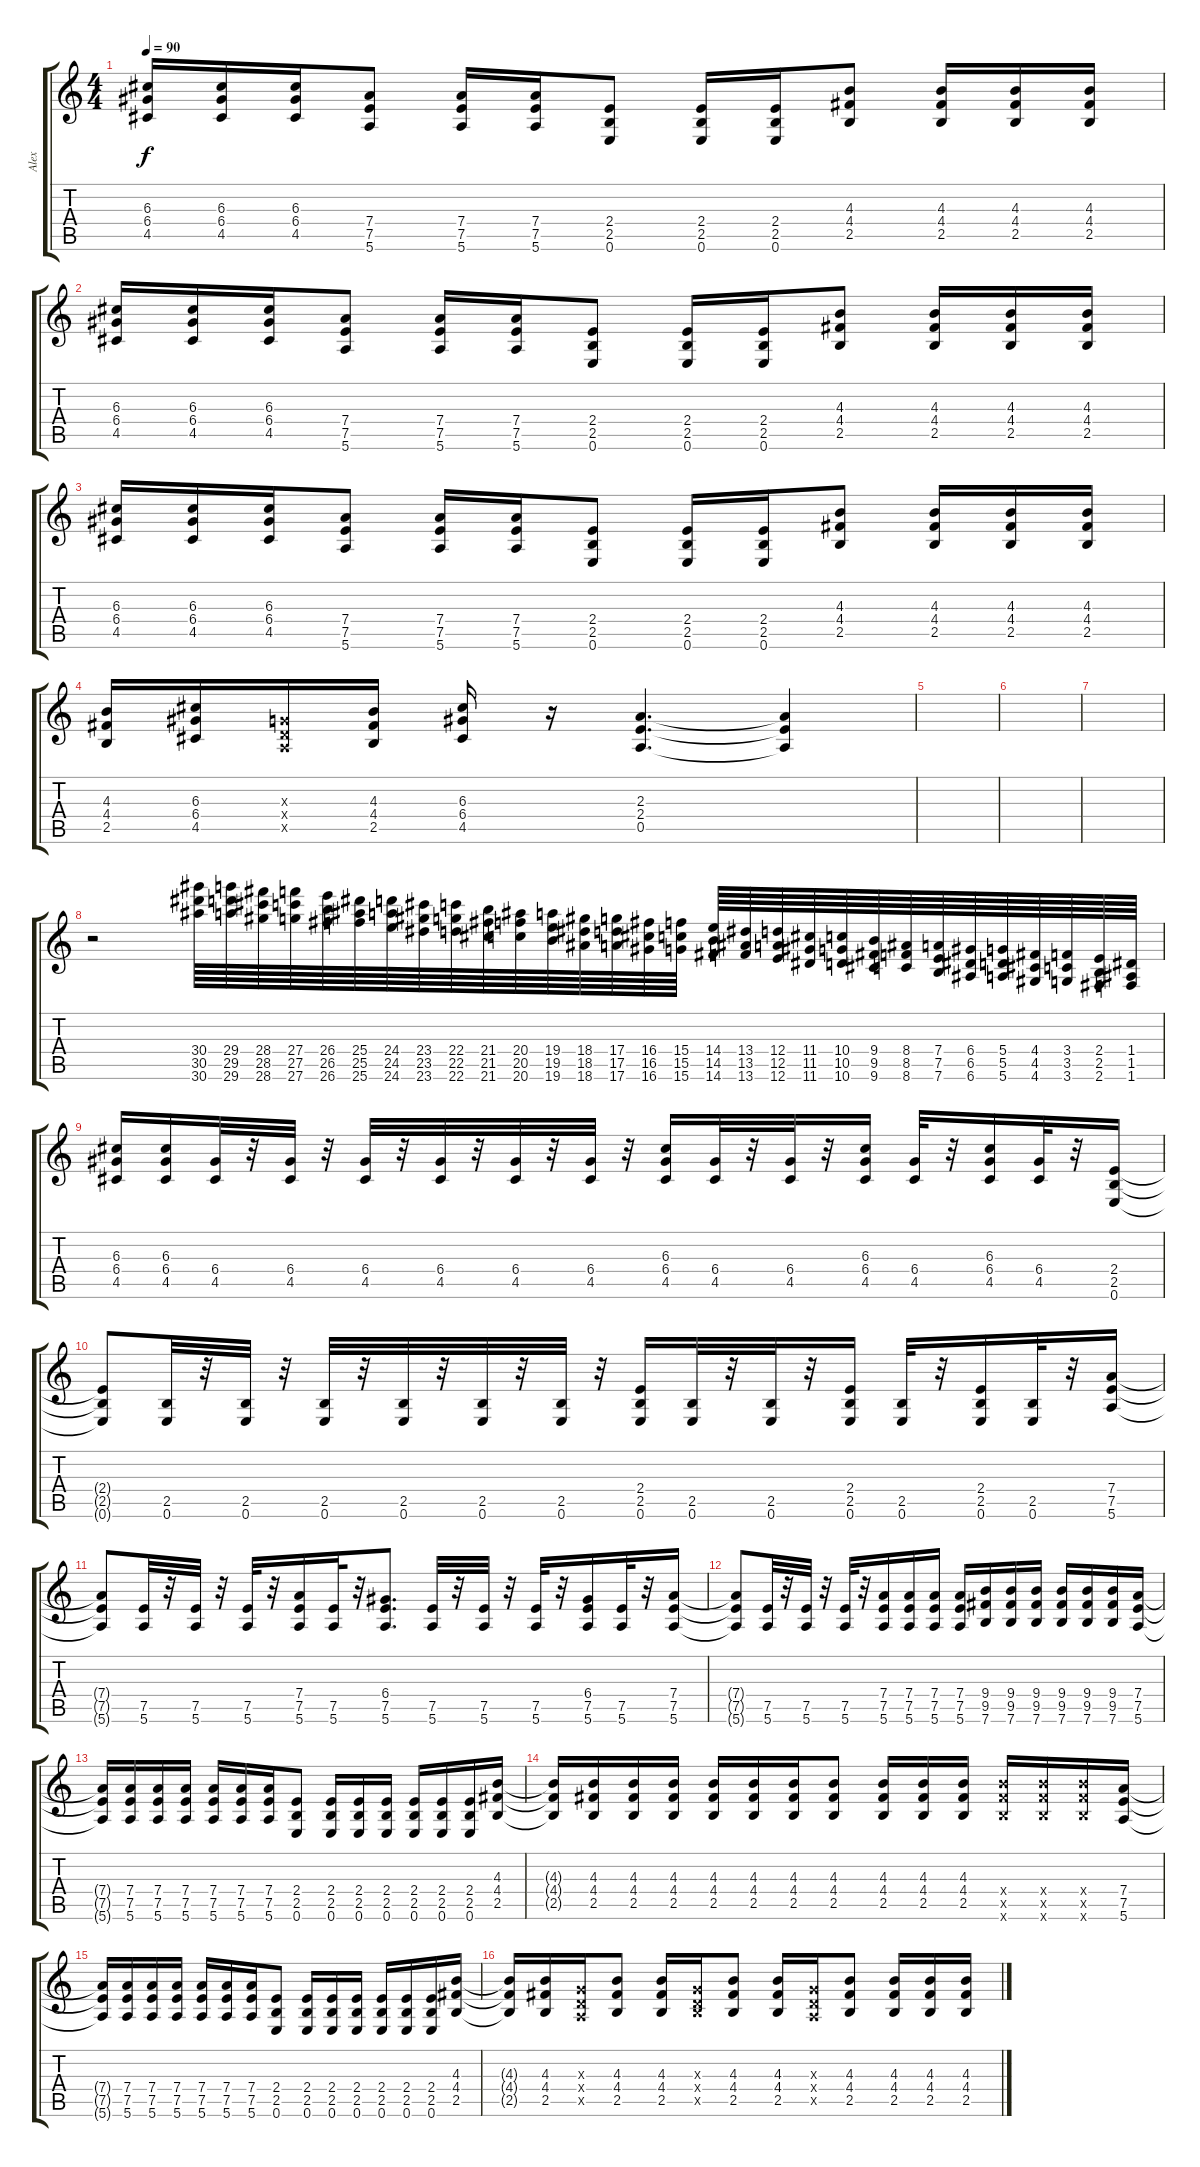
\track ("Alex" "Alex") {instrument distortionguitar}
\staff {score tabs}
\tuning (E4 B3 G3 D3 A2 E2) {hide}
\ts (4 4)
\tempo 90
\clef g2
\ks c
(6.3 6.4 4.5).16{dy f} (6.3 6.4 4.5).16 (6.3 6.4 4.5).16 (7.4 7.5 5.6).8 (7.4 7.5 5.6).16 (7.4 7.5 5.6).16 (2.4 2.5 0.6).8 (2.4 2.5 0.6).16 (2.4 2.5 0.6).16 (4.3 4.4 2.5).8 (4.3 4.4 2.5).16 (4.3 4.4 2.5).16 (4.3 4.4 2.5).16 |
(6.3 6.4 4.5).16 (6.3 6.4 4.5).16 (6.3 6.4 4.5).16 (7.4 7.5 5.6).8 (7.4 7.5 5.6).16 (7.4 7.5 5.6).16 (2.4 2.5 0.6).8 (2.4 2.5 0.6).16 (2.4 2.5 0.6).16 (4.3 4.4 2.5).8 (4.3 4.4 2.5).16 (4.3 4.4 2.5).16 (4.3 4.4 2.5).16 |
(6.3 6.4 4.5).16 (6.3 6.4 4.5).16 (6.3 6.4 4.5).16 (7.4 7.5 5.6).8 (7.4 7.5 5.6).16 (7.4 7.5 5.6).16 (2.4 2.5 0.6).8 (2.4 2.5 0.6).16 (2.4 2.5 0.6).16 (4.3 4.4 2.5).8 (4.3 4.4 2.5).16 (4.3 4.4 2.5).16 (4.3 4.4 2.5).16 |
(4.3 4.4 2.5).16 (6.3 6.4 4.5).16 (0.3{x} 0.4{x} 0.5{x}).16 (4.3 4.4 2.5).16 (6.3 6.4 4.5).16 r.16 (2.3 2.4 0.5).4{d} (2.3{t} 2.4{t} 0.5{t}).4 |
|
|
|
r.2 (30.4 30.5 30.6).64 (29.4 29.5 29.6).64 (28.4 28.5 28.6).64 (27.4 27.5 27.6).64 (26.4 26.5 26.6).64 (25.4 25.5 25.6).64 (24.4 24.5 24.6).64 (23.4 23.5 23.6).64 (22.4 22.5 22.6).64 (21.4 21.5 21.6).64 (20.4 20.5 20.6).64 (19.4 19.5 19.6).64 (18.4 18.5 18.6).64 (17.4 17.5 17.6).64 (16.4 16.5 16.6).64 (15.4 15.5 15.6).64 (14.4 14.5 14.6).64 (13.4 13.5 13.6).64 (12.4 12.5 12.6).64 (11.4 11.5 11.6).64 (10.4 10.5 10.6).64 (9.4 9.5 9.6).64 (8.4 8.5 8.6).64 (7.4 7.5 7.6).64 (6.4 6.5 6.6).64 (5.4 5.5 5.6).64 (4.4 4.5 4.6).64 (3.4 3.5 3.6).64 (2.4 2.5 2.6).64 (1.4 1.5 1.6).64 |
(6.3 6.4 4.5).16 (6.3 6.4 4.5).16 (6.4 4.5).32 r.32 (6.4 4.5).32 r.32 (6.4 4.5).32 r.32 (6.4 4.5).32 r.32 (6.4 4.5).32 r.32 (6.4 4.5).32 r.32 (6.3 6.4 4.5).16 (6.4 4.5).32 r.32 (6.4 4.5).32 r.32 (6.3 6.4 4.5).16 (6.4 4.5).32 r.32 (6.3 6.4 4.5).16 (6.4 4.5).32 r.32 (2.4 2.5 0.6).16 |
(2.4{t} 2.5{t} 0.6{t}).8 (2.5 0.6).32 r.32 (2.5 0.6).32 r.32 (2.5 0.6).32 r.32 (2.5 0.6).32 r.32 (2.5 0.6).32 r.32 (2.5 0.6).32 r.32 (2.4 2.5 0.6).16 (2.5 0.6).32 r.32 (2.5 0.6).32 r.32 (2.4 2.5 0.6).16 (2.5 0.6).32 r.32 (2.4 2.5 0.6).16 (2.5 0.6).32 r.32 (7.4 7.5 5.6).16 |
(7.4{t} 7.5{t} 5.6{t}).8 (7.5 5.6).32 r.32 (7.5 5.6).32 r.32 (7.5 5.6).32 r.32 (7.4 7.5 5.6).16 (7.5 5.6).32 r.32 (6.4 7.5 5.6).8{d} (7.5 5.6).32 r.32 (7.5 5.6).32 r.32 (7.5 5.6).32 r.32 (6.4 7.5 5.6).16 (7.5 5.6).32 r.32 (7.4 7.5 5.6).16 |
(7.4{t} 7.5{t} 5.6{t}).8 (7.5 5.6).32 r.32 (7.5 5.6).32 r.32 (7.5 5.6).32 r.32 (7.4 7.5 5.6).16 (7.4 7.5 5.6).16 (7.4 7.5 5.6).16 (7.4 7.5 5.6).16 (9.4 9.5 7.6).16 (9.4 9.5 7.6).16 (9.4 9.5 7.6).16 (9.4 9.5 7.6).16 (9.4 9.5 7.6).16 (9.4 9.5 7.6).16 (7.4 7.5 5.6).16 |
(7.4{t} 7.5{t} 5.6{t}).16 (7.4 7.5 5.6).16 (7.4 7.5 5.6).16 (7.4 7.5 5.6).16 (7.4 7.5 5.6).16 (7.4 7.5 5.6).16 (7.4 7.5 5.6).16 (2.4 2.5 0.6).8 (2.4 2.5 0.6).16 (2.4 2.5 0.6).16 (2.4 2.5 0.6).16 (2.4 2.5 0.6).16 (2.4 2.5 0.6).16 (2.4 2.5 0.6).16 (4.3 4.4 2.5).16 |
(4.3{t} 4.4{t} 2.5{t}).16 (4.3 4.4 2.5).16 (4.3 4.4 2.5).16 (4.3 4.4 2.5).16 (4.3 4.4 2.5).16 (4.3 4.4 2.5).16 (4.3 4.4 2.5).16 (4.3 4.4 2.5).8 (4.3 4.4 2.5).16 (4.3 4.4 2.5).16 (4.3 4.4 2.5).16 (9.4{x} 9.5{x} 7.6{x}).16 (9.4{x} 9.5{x} 7.6{x}).16 (9.4{x} 9.5{x} 7.6{x}).16 (7.4 7.5 5.6).16 |
(7.4{t} 7.5{t} 5.6{t}).16 (7.4 7.5 5.6).16 (7.4 7.5 5.6).16 (7.4 7.5 5.6).16 (7.4 7.5 5.6).16 (7.4 7.5 5.6).16 (7.4 7.5 5.6).16 (2.4 2.5 0.6).8 (2.4 2.5 0.6).16 (2.4 2.5 0.6).16 (2.4 2.5 0.6).16 (2.4 2.5 0.6).16 (2.4 2.5 0.6).16 (2.4 2.5 0.6).16 (4.3 4.4 2.5).16 |
(4.3{t} 4.4{t} 2.5{t}).16 (4.3 4.4 2.5).16 (0.3{x} 0.4{x} 0.5{x}).16 (4.3 4.4 2.5).8 (4.3 4.4 2.5).16 (0.3{x} 0.4{x} 2.5{x}).16 (4.3 4.4 2.5).8 (4.3 4.4 2.5).16 (0.3{x} 0.4{x} 0.5{x}).16 (4.3 4.4 2.5).8 (4.3 4.4 2.5).16 (4.3 4.4 2.5).16 (4.3 4.4 2.5).16
